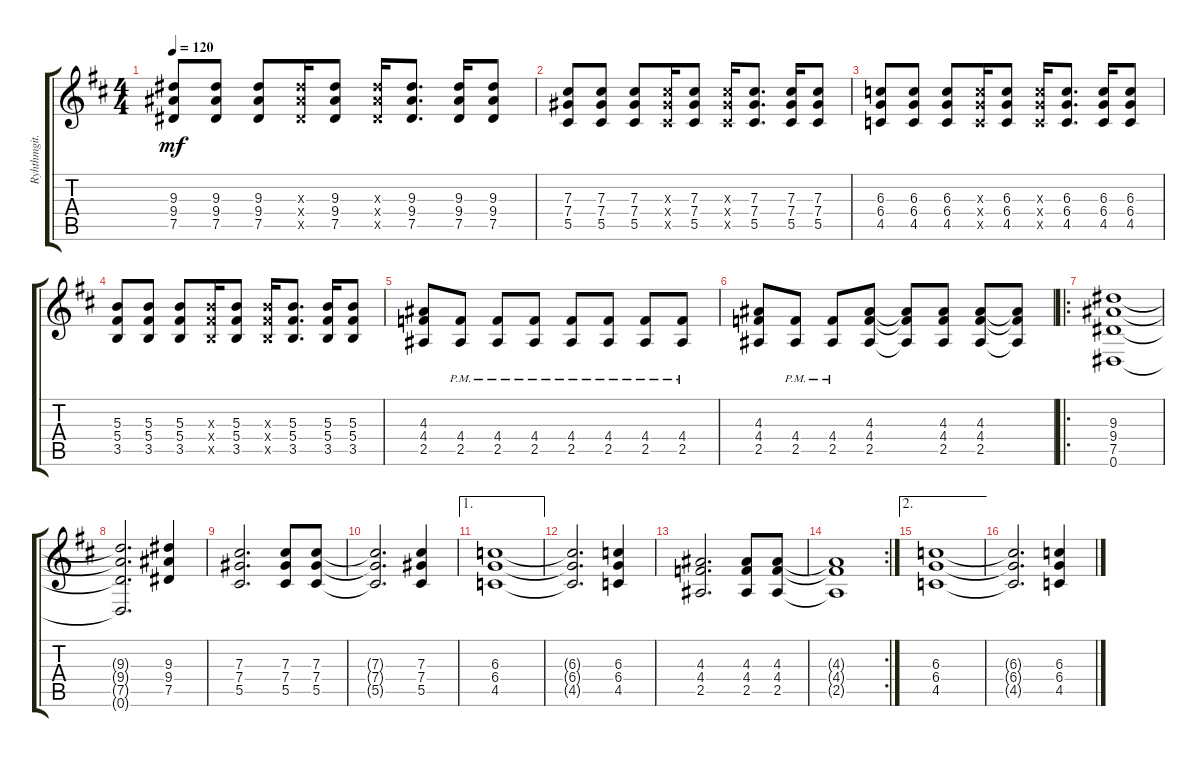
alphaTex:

\track ("Ryhthmgit.1" "Ryhthmgit.") {instrument distortionguitar}
\staff {score tabs}
\tuning (Eb4 Bb3 Gb3 Db3 Ab2 Eb2) {hide}
\ts (4 4)
\tempo 120
\clef g2
\ks d
(9.3 9.4 7.5).8{dy mf} (9.3 9.4 7.5).8 (9.3 9.4 7.5).8 (9.3{x} 9.4{x} 7.5{x}).16 (9.3 9.4 7.5).8 (9.3{x} 9.4{x} 7.5{x}).16 (9.3 9.4 7.5).8{d} (9.3 9.4 7.5).16 (9.3 9.4 7.5).8 |
(7.3 7.4 5.5).8 (7.3 7.4 5.5).8 (7.3 7.4 5.5).8 (7.3{x} 7.4{x} 5.5{x}).16 (7.3 7.4 5.5).8 (7.3{x} 7.4{x} 5.5{x}).16 (7.3 7.4 5.5).8{d} (7.3 7.4 5.5).16 (7.3 7.4 5.5).8 |
(6.3 6.4 4.5).8 (6.3 6.4 4.5).8 (6.3 6.4 4.5).8 (6.3{x} 6.4{x} 4.5{x}).16 (6.3 6.4 4.5).8 (6.3{x} 6.4{x} 4.5{x}).16 (6.3 6.4 4.5).8{d} (6.3 6.4 4.5).16 (6.3 6.4 4.5).8 |
(5.3 5.4 3.5).8 (5.3 5.4 3.5).8 (5.3 5.4 3.5).8 (5.3{x} 5.4{x} 3.5{x}).16 (5.3 5.4 3.5).8 (5.3{x} 5.4{x} 3.5{x}).16 (5.3 5.4 3.5).8{d} (5.3 5.4 3.5).16 (5.3 5.4 3.5).8 |
(4.3 4.4 2.5).8 (4.4{pm} 2.5{pm}).8 (4.4{pm} 2.5{pm}).8 (4.4{pm} 2.5{pm}).8 (4.4{pm} 2.5{pm}).8 (4.4{pm} 2.5{pm}).8 (4.4{pm} 2.5{pm}).8 (4.4{pm} 2.5{pm}).8 |
(4.3 4.4 2.5).8 (4.4{pm} 2.5{pm}).8 (4.4{pm} 2.5{pm}).8 (4.3 4.4 2.5).8 (4.3{t} 4.4{t} 2.5{t}).8 (4.3 4.4 2.5).8 (4.3 4.4 2.5).8 (4.3{t} 4.4{t} 2.5{t}).8 |
\ro
(9.3 9.4 7.5 0.6).1 |
(9.3{t} 9.4{t} 7.5{t} 0.6{t}).2{d} (9.3 9.4 7.5).4 |
(7.3 7.4 5.5).2{d} (7.3 7.4 5.5).8 (7.3 7.4 5.5).8 |
(7.3{t} 7.4{t} 5.5{t}).2{d} (7.3 7.4 5.5).4 |
\ae 1
(6.3 6.4 4.5).1 |
(6.3{t} 6.4{t} 4.5{t}).2{d} (6.3 6.4 4.5).4 |
(4.3 4.4 2.5).2{d} (4.3 4.4 2.5).8 (4.3 4.4 2.5).8 |
\rc 2
(4.3{t} 4.4{t} 2.5{t}).1 |
\ae 2
(6.3 6.4 4.5).1 |
(6.3{t} 6.4{t} 4.5{t}).2{d} (6.3 6.4 4.5).4
